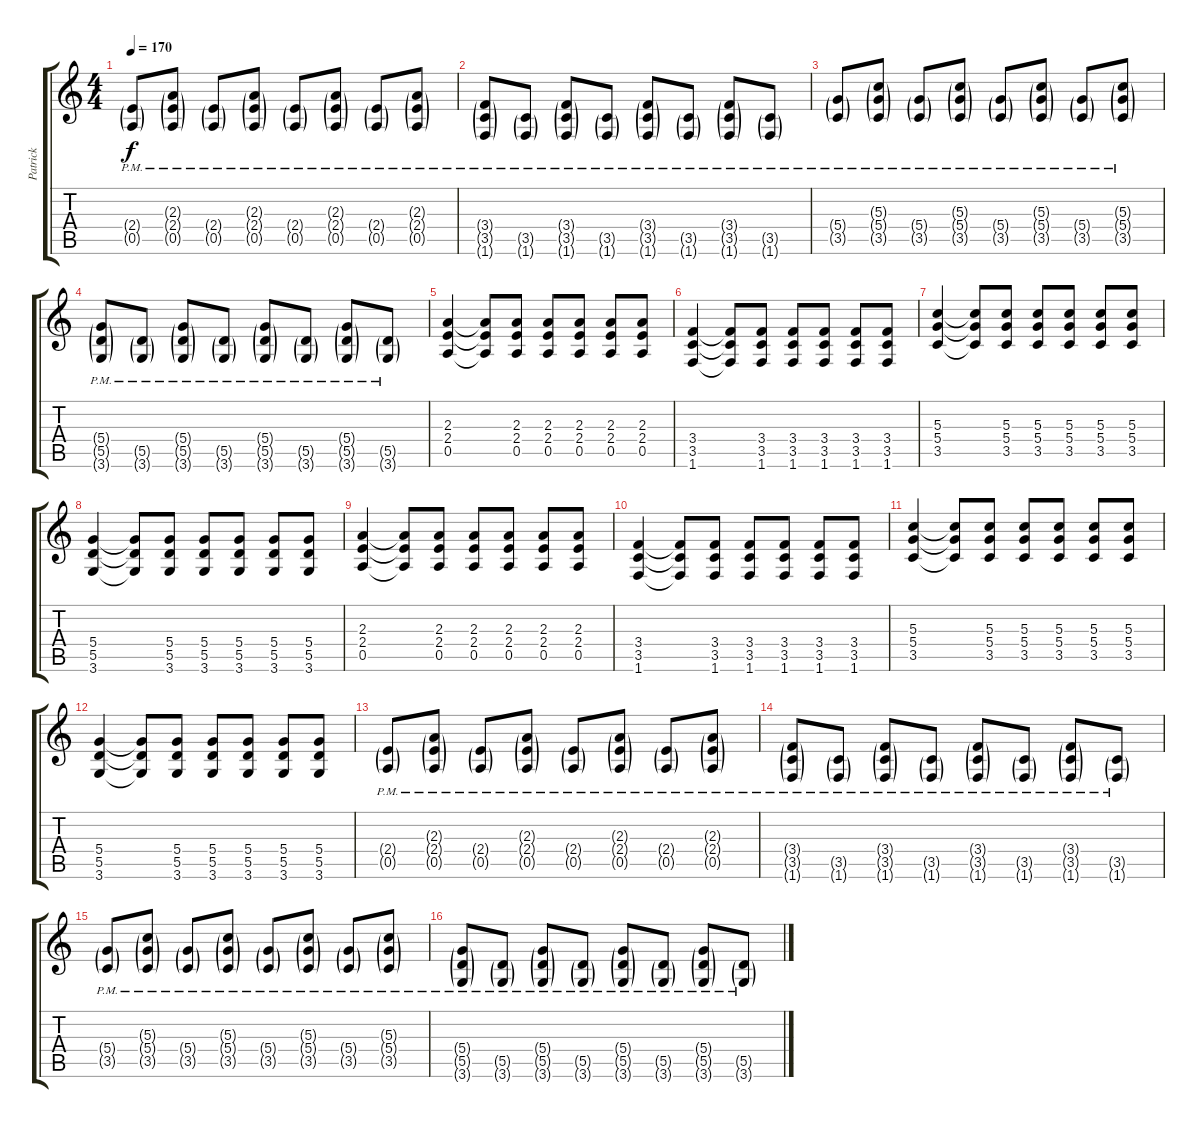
\track ("Patrick" "Patrick") {instrument distortionguitar}
\staff {score tabs}
\tuning (E4 B3 G3 D3 A2 E2) {hide}
\ts (4 4)
\tempo 170
\clef g2
\ks c
(2.4{g pm} 0.5{g pm}).8{dy f} (2.3{g pm} 2.4{g pm} 0.5{g pm}).8 (2.4{g pm} 0.5{g pm}).8 (2.3{g pm} 2.4{g pm} 0.5{g pm}).8 (2.4{g pm} 0.5{g pm}).8 (2.3{g pm} 2.4{g pm} 0.5{g pm}).8 (2.4{g pm} 0.5{g pm}).8 (2.3{g pm} 2.4{g pm} 0.5{g pm}).8 |
(3.4{g pm} 3.5{g pm} 1.6{g pm}).8 (3.5{g pm} 1.6{g pm}).8 (3.4{g pm} 3.5{g pm} 1.6{g pm}).8 (3.5{g pm} 1.6{g pm}).8 (3.4{g pm} 3.5{g pm} 1.6{g pm}).8 (3.5{g pm} 1.6{g pm}).8 (3.4{g pm} 3.5{g pm} 1.6{g pm}).8 (3.5{g pm} 1.6{g pm}).8 |
(5.4{g pm} 3.5{g pm}).8 (5.3{g pm} 5.4{g pm} 3.5{g pm}).8 (5.4{g pm} 3.5{g pm}).8 (5.3{g pm} 5.4{g pm} 3.5{g pm}).8 (5.4{g pm} 3.5{g pm}).8 (5.3{g pm} 5.4{g pm} 3.5{g pm}).8 (5.4{g pm} 3.5{g pm}).8 (5.3{g pm} 5.4{g pm} 3.5{g pm}).8 |
(5.4{g pm} 5.5{g pm} 3.6{g pm}).8 (5.5{g pm} 3.6{g pm}).8 (5.4{g pm} 5.5{g pm} 3.6{g pm}).8 (5.5{g pm} 3.6{g pm}).8 (5.4{g pm} 5.5{g pm} 3.6{g pm}).8 (5.5{g pm} 3.6{g pm}).8 (5.4{g pm} 5.5{g pm} 3.6{g pm}).8 (5.5{g pm} 3.6{g pm}).8 |
(2.3 2.4 0.5).4 (2.3{t} 2.4{t} 0.5{t}).8 (2.3 2.4 0.5).8 (2.3 2.4 0.5).8 (2.3 2.4 0.5).8 (2.3 2.4 0.5).8 (2.3 2.4 0.5).8 |
(3.4 3.5 1.6).4 (3.4{t} 3.5{t} 1.6{t}).8 (3.4 3.5 1.6).8 (3.4 3.5 1.6).8 (3.4 3.5 1.6).8 (3.4 3.5 1.6).8 (3.4 3.5 1.6).8 |
(5.3 5.4 3.5).4 (5.3{t} 5.4{t} 3.5{t}).8 (5.3 5.4 3.5).8 (5.3 5.4 3.5).8 (5.3 5.4 3.5).8 (5.3 5.4 3.5).8 (5.3 5.4 3.5).8 |
(5.4 5.5 3.6).4 (5.4{t} 5.5{t} 3.6{t}).8 (5.4 5.5 3.6).8 (5.4 5.5 3.6).8 (5.4 5.5 3.6).8 (5.4 5.5 3.6).8 (5.4 5.5 3.6).8 |
(2.3 2.4 0.5).4 (2.3{t} 2.4{t} 0.5{t}).8 (2.3 2.4 0.5).8 (2.3 2.4 0.5).8 (2.3 2.4 0.5).8 (2.3 2.4 0.5).8 (2.3 2.4 0.5).8 |
(3.4 3.5 1.6).4 (3.4{t} 3.5{t} 1.6{t}).8 (3.4 3.5 1.6).8 (3.4 3.5 1.6).8 (3.4 3.5 1.6).8 (3.4 3.5 1.6).8 (3.4 3.5 1.6).8 |
(5.3 5.4 3.5).4 (5.3{t} 5.4{t} 3.5{t}).8 (5.3 5.4 3.5).8 (5.3 5.4 3.5).8 (5.3 5.4 3.5).8 (5.3 5.4 3.5).8 (5.3 5.4 3.5).8 |
(5.4 5.5 3.6).4 (5.4{t} 5.5{t} 3.6{t}).8 (5.4 5.5 3.6).8 (5.4 5.5 3.6).8 (5.4 5.5 3.6).8 (5.4 5.5 3.6).8 (5.4 5.5 3.6).8 |
(2.4{g pm} 0.5{g pm}).8 (2.3{g pm} 2.4{g pm} 0.5{g pm}).8 (2.4{g pm} 0.5{g pm}).8 (2.3{g pm} 2.4{g pm} 0.5{g pm}).8 (2.4{g pm} 0.5{g pm}).8 (2.3{g pm} 2.4{g pm} 0.5{g pm}).8 (2.4{g pm} 0.5{g pm}).8 (2.3{g pm} 2.4{g pm} 0.5{g pm}).8 |
(3.4{g pm} 3.5{g pm} 1.6{g pm}).8 (3.5{g pm} 1.6{g pm}).8 (3.4{g pm} 3.5{g pm} 1.6{g pm}).8 (3.5{g pm} 1.6{g pm}).8 (3.4{g pm} 3.5{g pm} 1.6{g pm}).8 (3.5{g pm} 1.6{g pm}).8 (3.4{g pm} 3.5{g pm} 1.6{g pm}).8 (3.5{g pm} 1.6{g pm}).8 |
(5.4{g pm} 3.5{g pm}).8 (5.3{g pm} 5.4{g pm} 3.5{g pm}).8 (5.4{g pm} 3.5{g pm}).8 (5.3{g pm} 5.4{g pm} 3.5{g pm}).8 (5.4{g pm} 3.5{g pm}).8 (5.3{g pm} 5.4{g pm} 3.5{g pm}).8 (5.4{g pm} 3.5{g pm}).8 (5.3{g pm} 5.4{g pm} 3.5{g pm}).8 |
(5.4{g pm} 5.5{g pm} 3.6{g pm}).8 (5.5{g pm} 3.6{g pm}).8 (5.4{g pm} 5.5{g pm} 3.6{g pm}).8 (5.5{g pm} 3.6{g pm}).8 (5.4{g pm} 5.5{g pm} 3.6{g pm}).8 (5.5{g pm} 3.6{g pm}).8 (5.4{g pm} 5.5{g pm} 3.6{g pm}).8 (5.5{g pm} 3.6{g pm}).8
